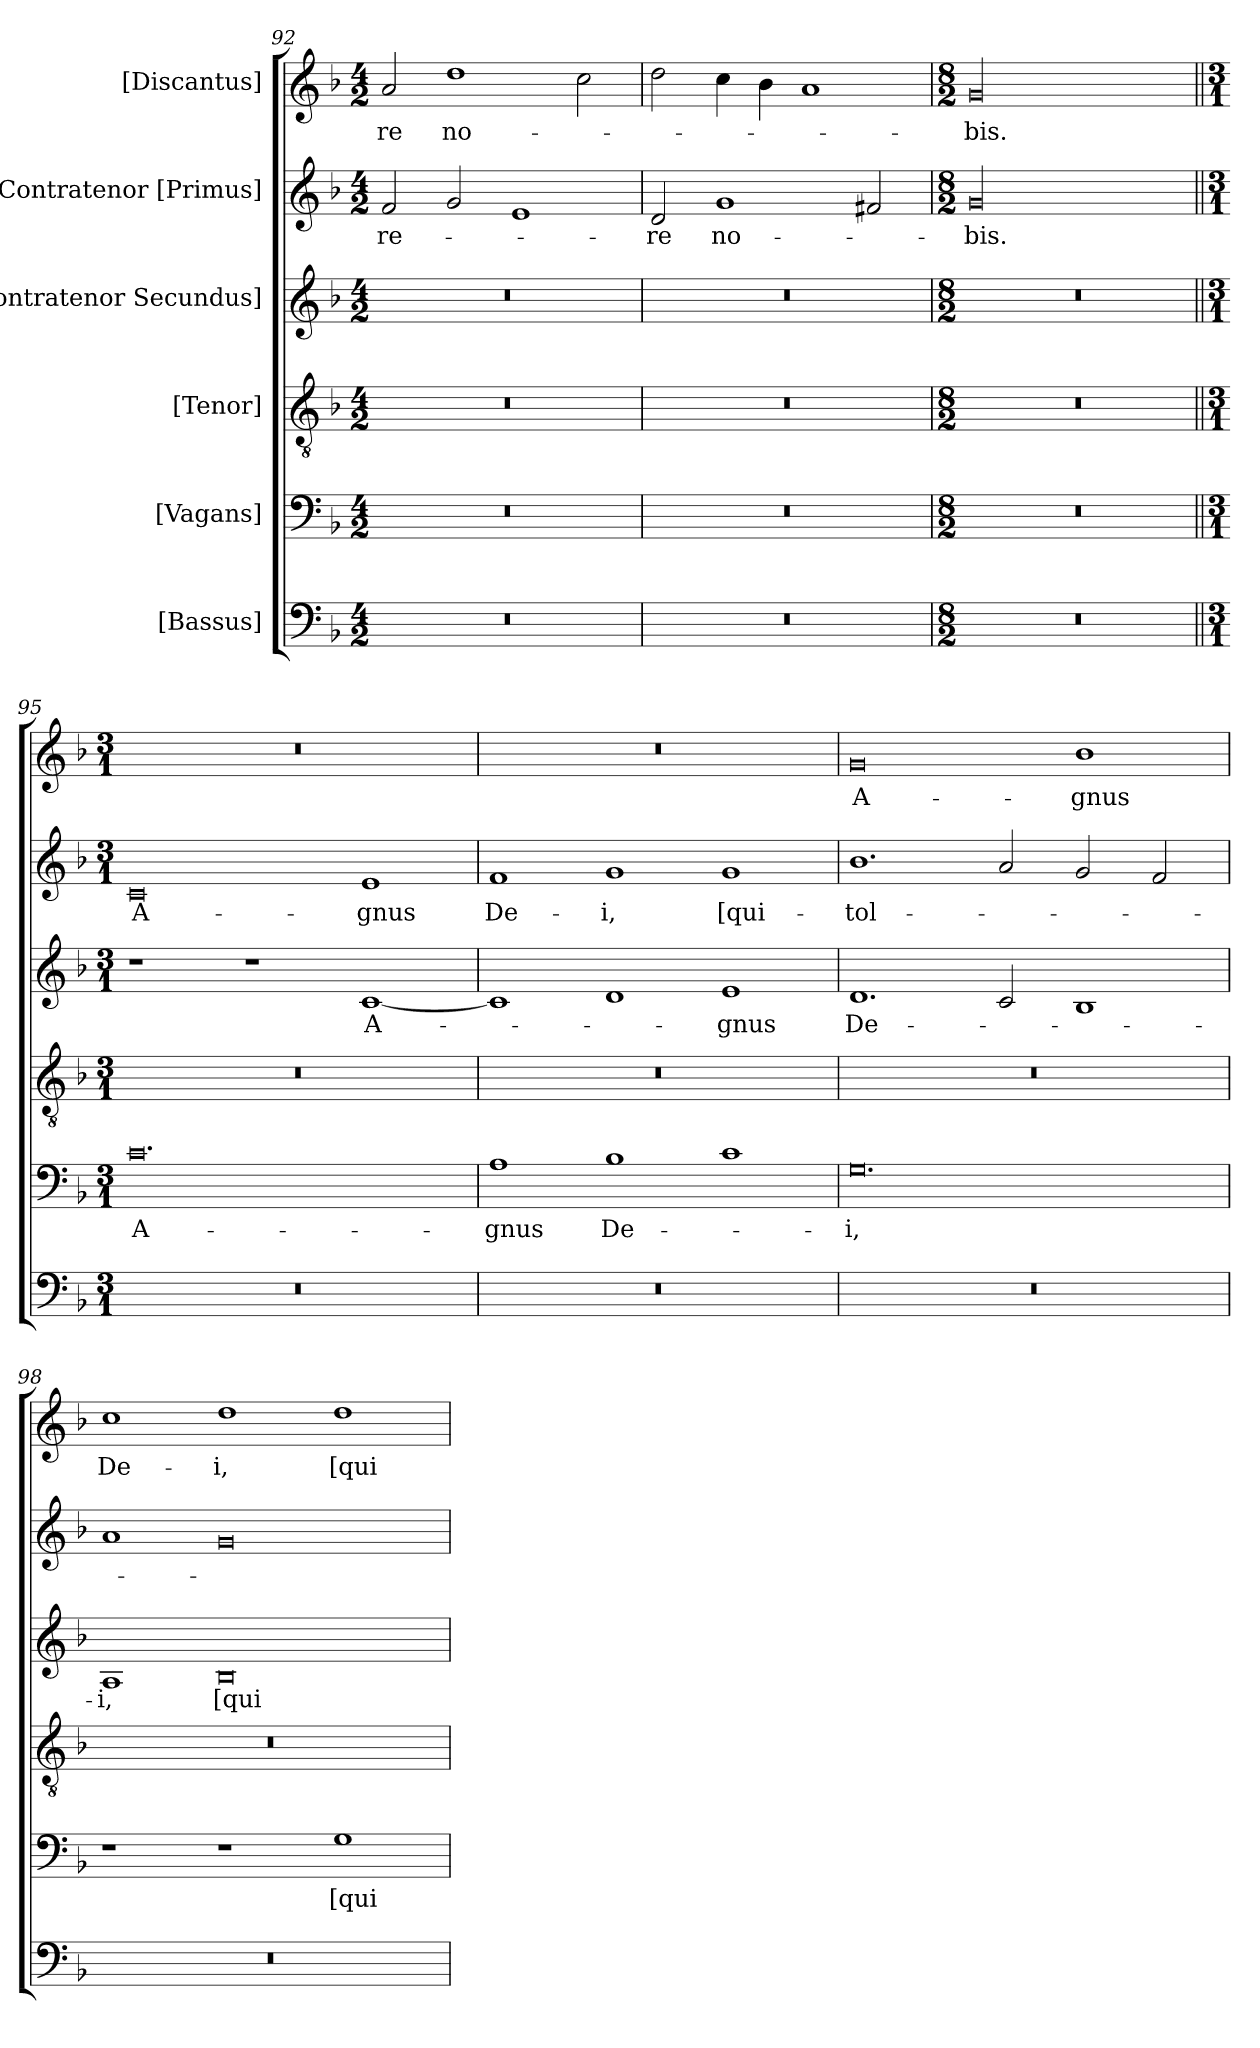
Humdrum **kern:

**kern	**kern	**text	**kern	**kern	**text	**kern	**text	**kern	**text
*part6	*part5	*part5	*part4	*part3	*part3	*part2	*part2	*part1	*part1
*staff6	*staff5	*staff5	*staff4	*staff3	*staff3	*staff2	*staff2	*staff1	*staff1
*I"[Bassus]	*I"[Vagans]	*	*I"[Tenor]	*I"[Contratenor Secundus]	*	*I"Contratenor [Primus]	*	*I"[Discantus]	*
*clefF4	*clefF4	*	*clefGv2	*clefG2	*	*clefG2	*	*clefG2	*
*k[b-]	*k[b-]	*	*k[b-]	*k[b-]	*	*k[b-]	*	*k[b-]	*
*M4/2	*M4/2	*	*M4/2	*M4/2	*	*M4/2	*	*M4/2	*
=92	=92	=92	=92	=92	=92	=92	=92	=92	=92
0r	0r	.	0r	0r	.	2f/	-re-	2a/	-re
.	.	.	.	.	.	2g/	.	1dd\	no-
.	.	.	.	.	.	1e/	.	.	.
.	.	.	.	.	.	.	.	2cc\	.
=93	=93	=93	=93	=93	=93	=93	=93	=93	=93
0r	0r	.	0r	0r	.	2d/	-re	2dd\	.
.	.	.	.	.	.	1g/	no-	4cc\	.
.	.	.	.	.	.	.	.	4b-\	.
.	.	.	.	.	.	.	.	1a/	.
.	.	.	.	.	.	2f#X/	.	.	.
=94	=94	=94	=94	=94	=94	=94	=94	=94	=94
*M8/2	*M8/2	*	*M8/2	*M8/2	*	*M8/2	*	*M8/2	*
00r	00r	.	00r	00r	.	00g/	-bis.	00g/	-bis.
=95||	=95||	=95||	=95||	=95||	=95||	=95||	=95||	=95||	=95||
*M3/1	*M3/1	*	*M3/1	*M3/1	*	*M3/1	*	*M3/1	*
!LO:N:vis=0	!	!	!LO:N:vis=0	!	!	!	!	!LO:N:vis=0	!
0.r	0.c\	A-	0.r	1r	.	0c/	A-	0.r	.
.	.	.	.	1r	.	.	.	.	.
.	.	.	.	[1c/	A-	1e/	-gnus	.	.
=96	=96	=96	=96	=96	=96	=96	=96	=96	=96
!LO:N:vis=0	!	!	!LO:N:vis=0	!	!	!	!	!LO:N:vis=0	!
0.r	1A\	-gnus	0.r	1c/]	.	1f/	De-	0.r	.
.	1B-\	De-	.	1d/	.	1g/	-i,	.	.
.	1c\	.	.	1e/	-gnus	1g/	[qui-	.	.
=97	=97	=97	=97	=97	=97	=97	=97	=97	=97
!LO:N:vis=0	!	!	!LO:N:vis=0	!	!	!	!	!	!
0.r	0.G\	-i,	0.r	1.d/	De-	1.b-\	tol-	0g/	A-
.	.	.	.	2c/	.	2a/	.	.	.
.	.	.	.	1B-/	.	2g/	.	1b-\	-gnus
.	.	.	.	.	.	2f/	.	.	.
=98	=98	=98	=98	=98	=98	=98	=98	=98	=98
!LO:N:vis=0	!	!	!LO:N:vis=0	!	!	!	!	!	!
0.r	1r	.	0.r	1A/	-i,	1a/	.	1cc\	De-
.	1r	.	.	0B-/	[qui-	0g/	.	1dd\	-i,
.	1G\	[qui-	.	.	.	.	.	1dd\	[qui-
=	=	=	=	=	=	=	=	=	=
*-	*-	*-	*-	*-	*-	*-	*-	*-	*-
